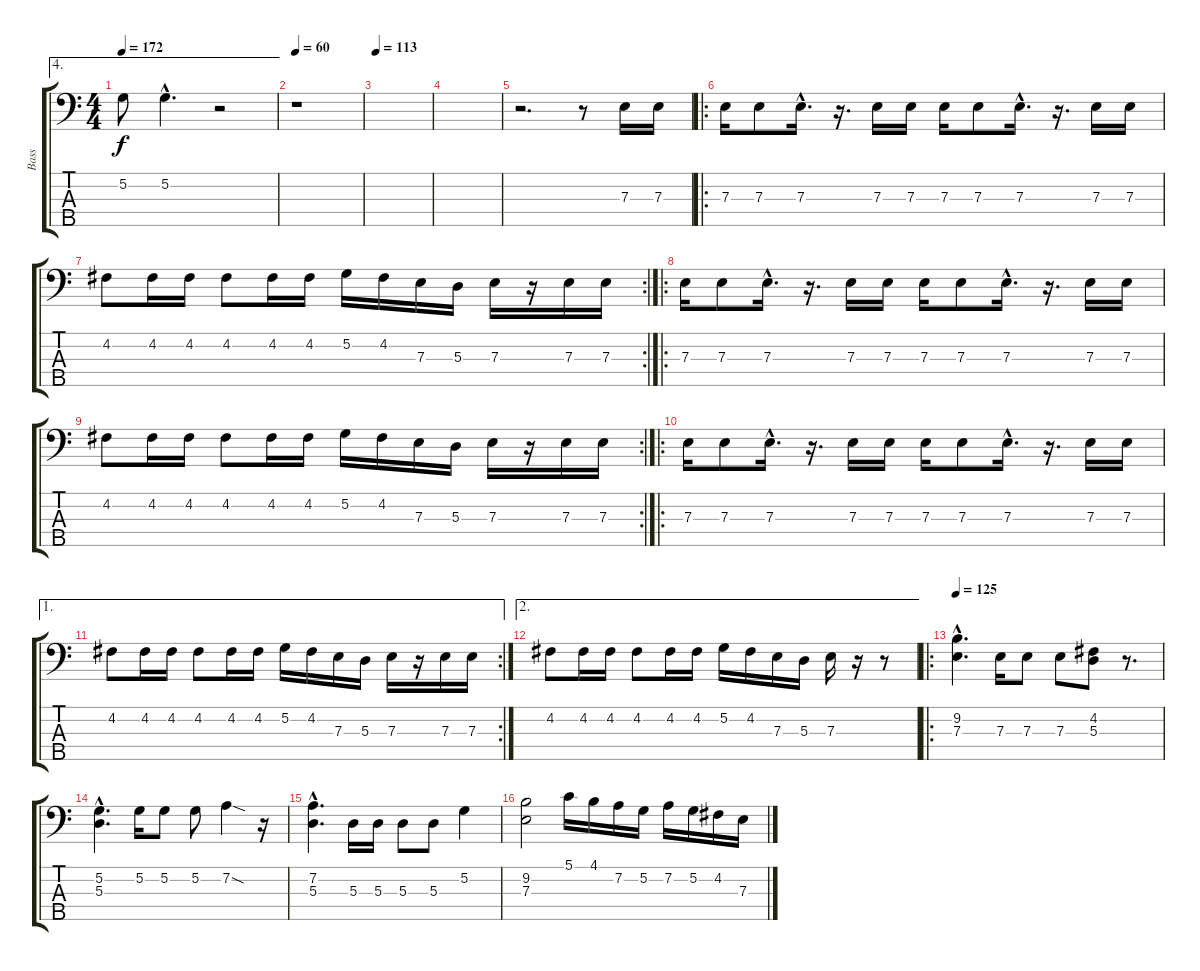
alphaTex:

\track ("Bass" "Bass") {instrument electricbassfinger}
\staff {score tabs}
\tuning (G2 D2 A1 E1 B0) {hide}
\ae 4
\ts (4 4)
\tempo 172
\clef f4
\ks c
5.2.8{dy f} 5.2{hac}.4{d} r.2 |
\tempo 60
r.1 |
\tempo 113
|
|
r.2{d} r.8 7.3.16 7.3.16 |
\ro
7.3.16 7.3.8 7.3{hac}.16{d} r.16{d} 7.3.16 7.3.16 7.3.16 7.3.8 7.3{hac}.16{d} r.16{d} 7.3.16 7.3.16 |
\rc 2
4.2.8 4.2.16 4.2.16 4.2.8 4.2.16 4.2.16 5.2.16 4.2.16 7.3.16 5.3.16 7.3.16 r.16 7.3.16 7.3.16 |
\ro
7.3.16 7.3.8 7.3{hac}.16{d} r.16{d} 7.3.16 7.3.16 7.3.16 7.3.8 7.3{hac}.16{d} r.16{d} 7.3.16 7.3.16 |
\rc 2
4.2.8 4.2.16 4.2.16 4.2.8 4.2.16 4.2.16 5.2.16 4.2.16 7.3.16 5.3.16 7.3.16 r.16 7.3.16 7.3.16 |
\ro
7.3.16 7.3.8 7.3{hac}.16{d} r.16{d} 7.3.16 7.3.16 7.3.16 7.3.8 7.3{hac}.16{d} r.16{d} 7.3.16 7.3.16 |
\ae 1
\rc 2
4.2.8 4.2.16 4.2.16 4.2.8 4.2.16 4.2.16 5.2.16 4.2.16 7.3.16 5.3.16 7.3.16 r.16 7.3.16 7.3.16 |
\ae 2
4.2.8 4.2.16 4.2.16 4.2.8 4.2.16 4.2.16 5.2.16 4.2.16 7.3.16 5.3.16 7.3.16 r.16 r.8 |
\ro
\tempo 125
(9.2{hac} 7.3{hac}).4{d} 7.3.16 7.3.8 7.3.8 (4.2 5.3).8 r.8{d} |
(5.2{hac} 5.3{hac}).4{d} 5.2.16 5.2.8 5.2.8 7.2{sod}.4 r.16 |
(7.2{hac} 5.3{hac}).4{d} 5.3.16 5.3.16 5.3.8 5.3.8 5.2.4 |
(9.2 7.3).2 5.1.16 4.1.16 7.2.16 5.2.16 7.2.16 5.2.16 4.2.16 7.3.16
